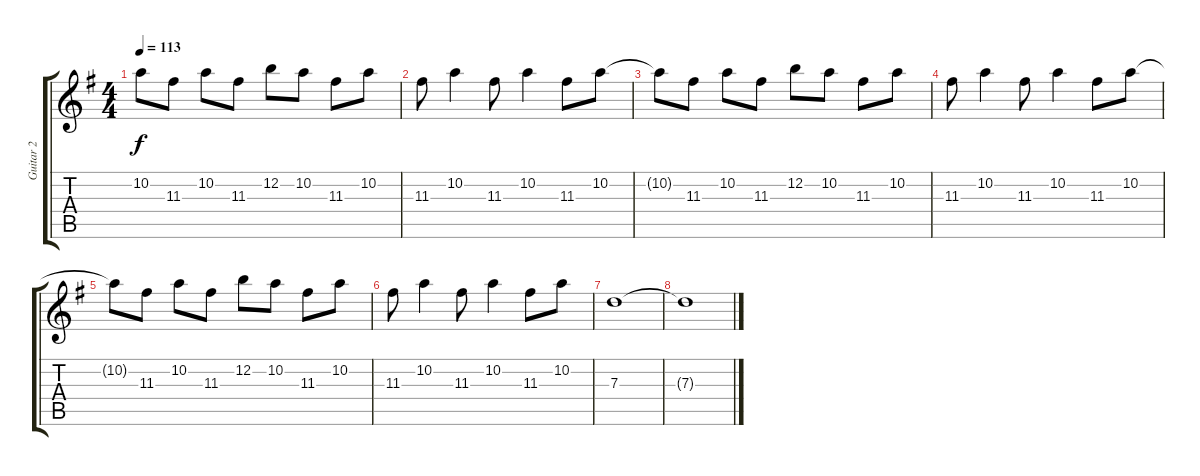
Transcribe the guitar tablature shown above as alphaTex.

\track ("Guitar 2" "Guitar 2") {instrument overdrivenguitar}
\staff {score tabs}
\tuning (E4 B3 G3 D3 A2 D2) {hide}
\ts (4 4)
\tempo 113
\clef g2
\ks g
10.2{t}.8{dy f} 11.3.8 10.2.8 11.3.8 12.2.8 10.2.8 11.3.8 10.2.8 |
11.3.8 10.2.4 11.3.8 10.2.4 11.3.8 10.2.8 |
10.2{t}.8 11.3.8 10.2.8 11.3.8 12.2.8 10.2.8 11.3.8 10.2.8 |
11.3.8 10.2.4 11.3.8 10.2.4 11.3.8 10.2.8 |
10.2{t}.8 11.3.8 10.2.8 11.3.8 12.2.8 10.2.8 11.3.8 10.2.8 |
11.3.8 10.2.4 11.3.8 10.2.4 11.3.8 10.2.8 |
7.3.1{volume 0} |
7.3{t}.1
